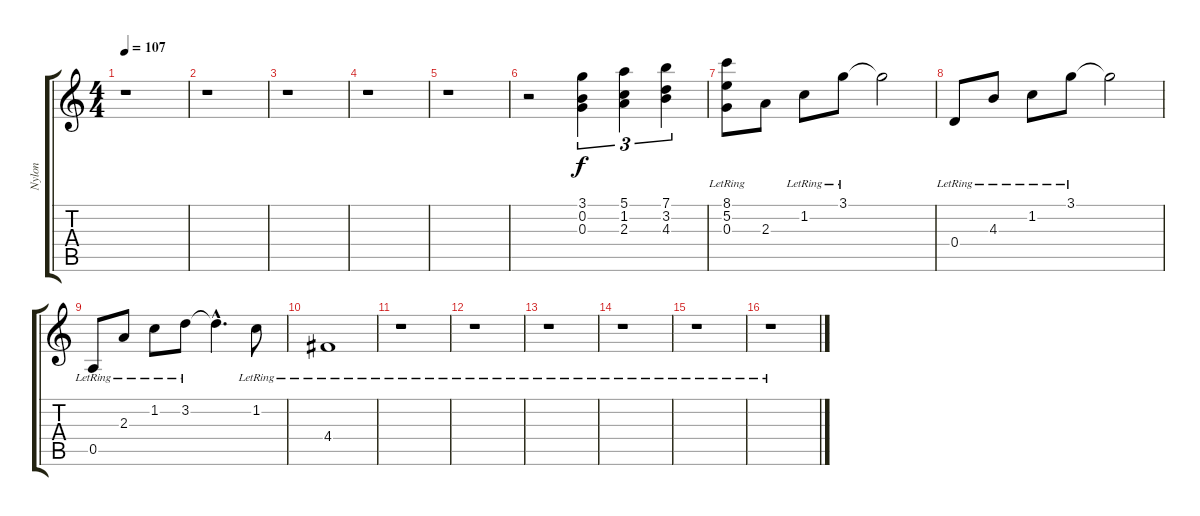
\track ("Nylon" "Nylon") {instrument acousticguitarnylon}
\staff {score tabs}
\tuning (E4 B3 G3 D3 A2 E2) {hide}
\ts (4 4)
\tempo 107
\clef g2
\ks c
r.1{dy f} |
r.1 |
r.1 |
r.1 |
r.1 |
r.2 (3.1 0.2 0.3).4{tu (3 2)} (5.1 1.2 2.3).4{tu (3 2)} (7.1 3.2 4.3).4{tu (3 2)} |
(8.1{lr} 5.2{lr} 0.3{lr}).8{instrument acousticguitarsteel} 2.3.8 1.2{lr}.8 3.1{lr}.8 3.1{t}.2 |
0.4{lr}.8 4.3{lr}.8 1.2{lr}.8 3.1{lr}.8 3.1{t}.2 |
0.5{lr}.8 2.3{lr}.8 1.2{lr}.8 3.2{lr}.8 3.2{hac t}.4{d} 1.2{lr}.8 |
4.4{lr}.1 |
r.1 |
r.1 |
r.1 |
r.1 |
r.1 |
r.1
